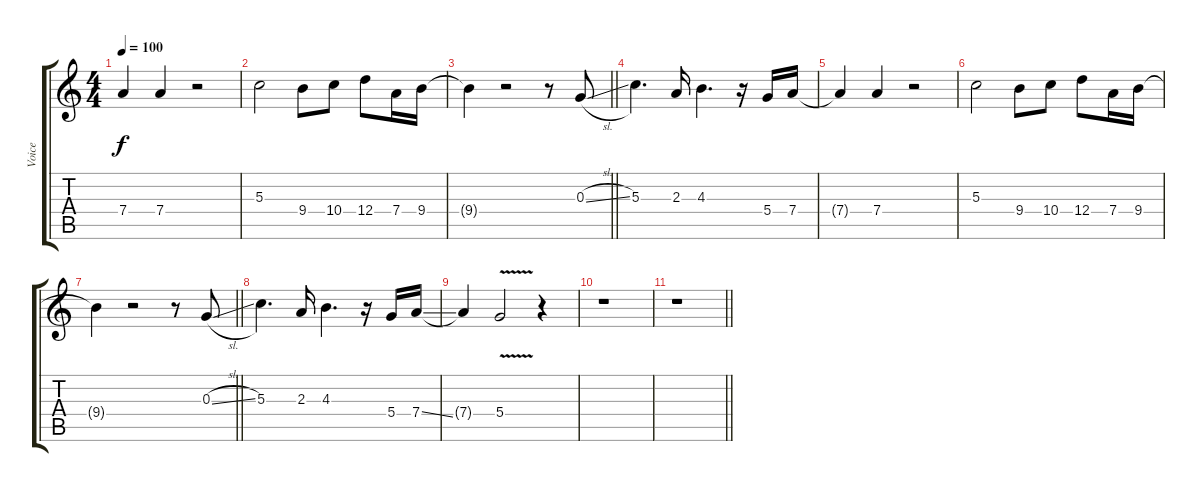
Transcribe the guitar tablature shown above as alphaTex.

\track ("Voice" "Voice") {instrument contrabass}
\staff {score tabs}
\tuning (E4 B3 G3 D3 A2 E2) {hide}
\ts (4 4)
\tempo 100
\clef g2
\ks c
7.4{t}.4{dy f} 7.4.4 r.2 |
5.3.2 9.4.8 10.4.8 12.4.8 7.4.16 9.4.16 |
\barLineRight lightlight
9.4{t}.4 r.2 r.8 0.3{sl}.8 |
5.3.4{d volume 14} 2.3.16 4.3.4{d} r.16 5.4.16 7.4.16 |
7.4{t}.4 7.4.4 r.2 |
5.3.2 9.4.8 10.4.8 12.4.8 7.4.16 9.4.16 |
\barLineRight lightlight
9.4{t}.4 r.2 r.8 0.3{sl}.8 |
5.3.4{d volume 14} 2.3.16 4.3.4{d} r.16 5.4.16 7.4{ss}.16 |
7.4{t}.4 5.4{v}.2 r.4 |
r.1 |
\barLineRight lightlight
r.1
